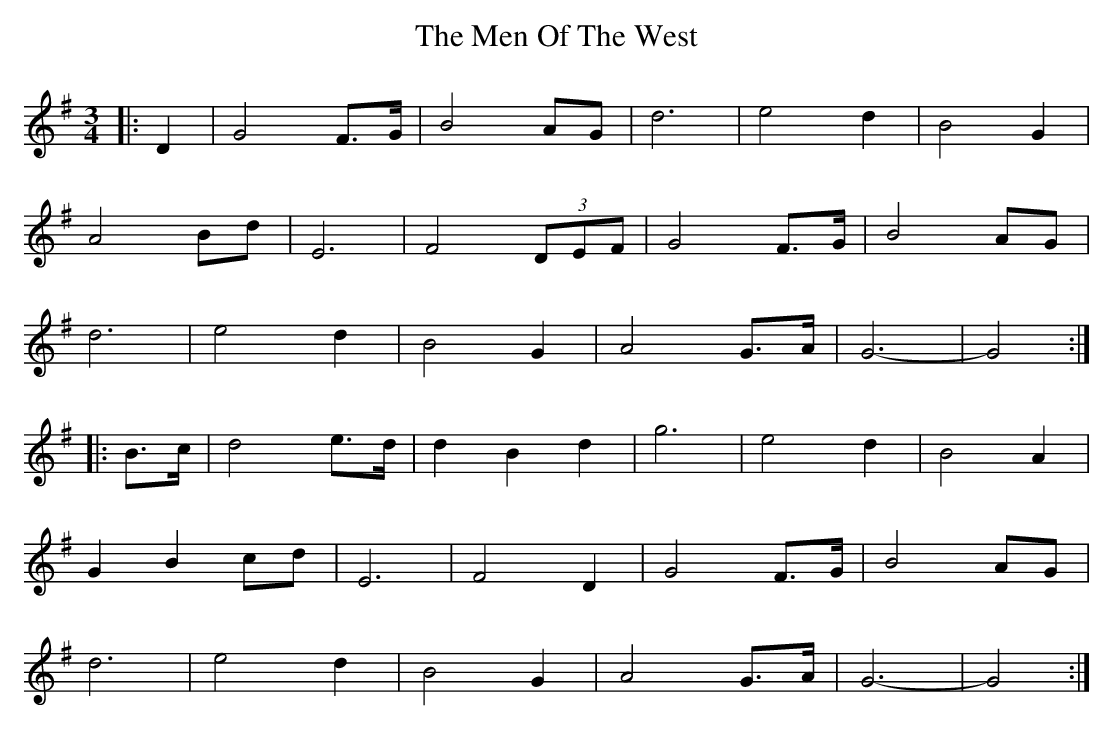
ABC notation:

X:1
T: The Men Of The West
M: 3/4
L: 1/8
K: Gmaj
|:D2|G4 F>G|B4 AG|d6|e4 d2 |B4 G2 |
A4 Bd |E6|F4 (3DEF|G4 F>G |B4 AG |
d6 | e4 d2 |B4 G2 |A4 G>A|G6-|G4:|
|:B>c|d4 e>d|d2 B2 d2|g6|e4 d2|B4 A2|
G2 B2 cd|E6|F4 D2|G4 F>G |B4 AG |
d6|e4 d2|B4 G2|A4 G>A |G6-|G4:|
